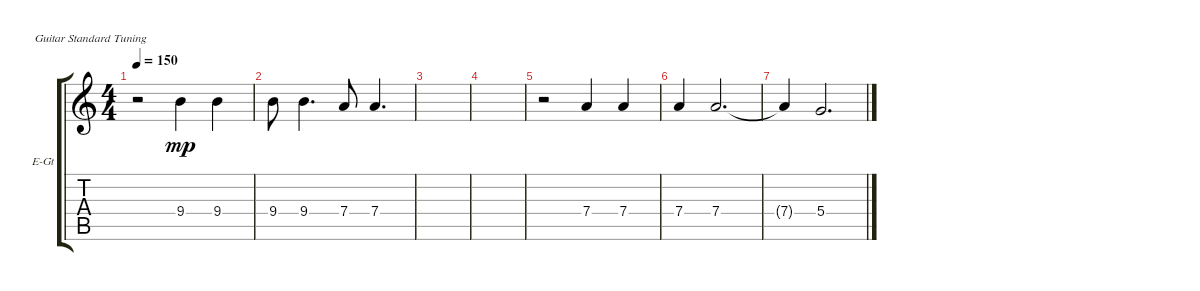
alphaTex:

\defaultSystemsLayout 4
\bracketExtendMode groupsimilarinstruments
\firstSystemTrackNameOrientation horizontal
\otherSystemsTrackNameOrientation horizontal
\track ("В. Бутусов (Вокал)" "E-Gt") {instrument electricguitarclean}
\staff {score tabs}
\tuning (E4 B3 G3 D3 A2 E2)
\ts (4 4)
\tempo 150
\clef g2
\ks c
r.2{dy mp} 9.4.4 9.4.4 |
9.4.8 9.4.4{d} 7.4.8 7.4.4{d} |
|
|
r.2 7.4.4 7.4.4 |
7.4.4 7.4.2{d} |
7.4{t}.4 5.4.2{d}
